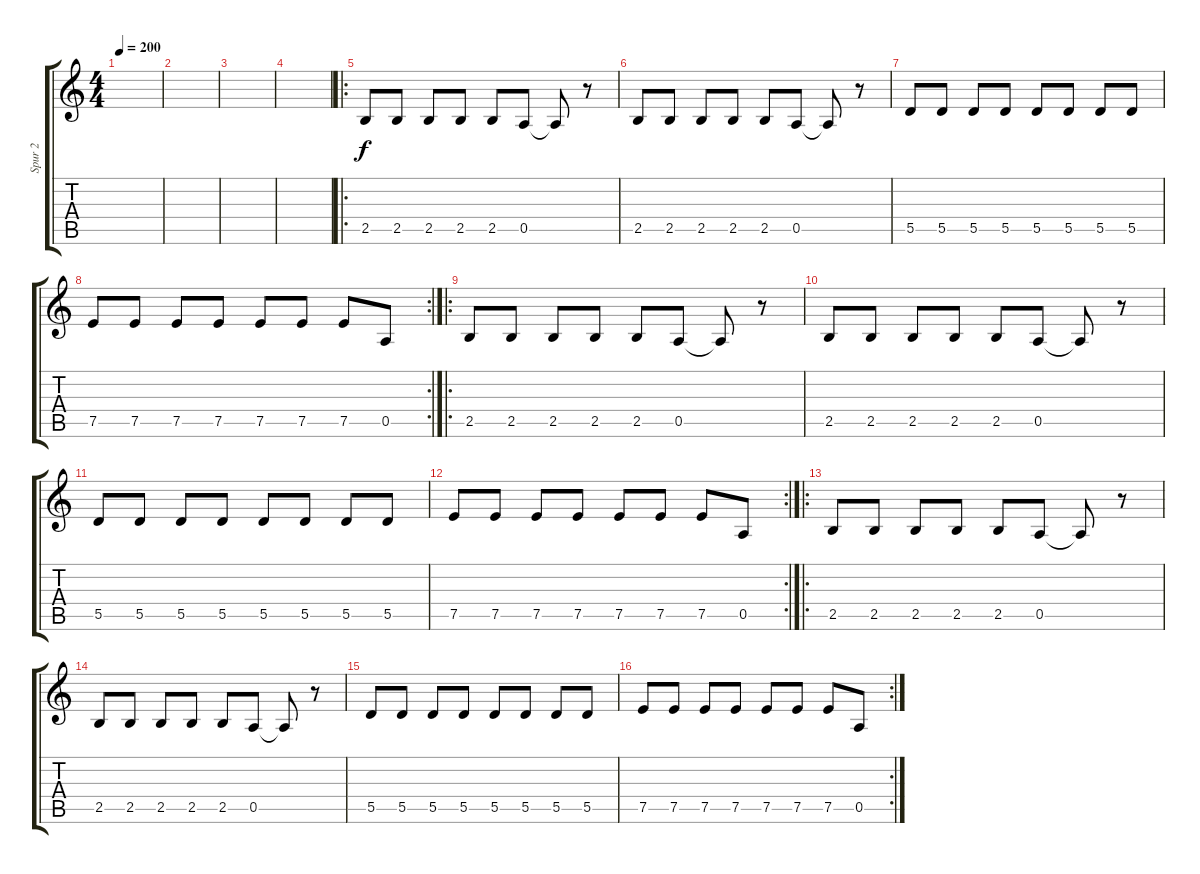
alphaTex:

\track ("Spur 2" "Spur 2") {instrument electricbassfinger}
\staff {score tabs}
\tuning (E4 B3 G3 D3 A2 D2) {hide}
\ts (4 4)
\tempo 200
\clef g2
\ks c
|
|
|
|
\ro
2.5.8 2.5.8 2.5.8 2.5.8 2.5.8 0.5.8 0.5{t}.8 r.8 |
2.5.8 2.5.8 2.5.8 2.5.8 2.5.8 0.5.8 0.5{t}.8 r.8 |
5.5.8 5.5.8 5.5.8 5.5.8 5.5.8 5.5.8 5.5.8 5.5.8 |
\rc 2
7.5.8 7.5.8 7.5.8 7.5.8 7.5.8 7.5.8 7.5.8 0.5.8 |
\ro
2.5.8 2.5.8 2.5.8 2.5.8 2.5.8 0.5.8 0.5{t}.8 r.8 |
2.5.8 2.5.8 2.5.8 2.5.8 2.5.8 0.5.8 0.5{t}.8 r.8 |
5.5.8 5.5.8 5.5.8 5.5.8 5.5.8 5.5.8 5.5.8 5.5.8 |
\rc 2
7.5.8 7.5.8 7.5.8 7.5.8 7.5.8 7.5.8 7.5.8 0.5.8 |
\ro
2.5.8 2.5.8 2.5.8 2.5.8 2.5.8 0.5.8 0.5{t}.8 r.8 |
2.5.8 2.5.8 2.5.8 2.5.8 2.5.8 0.5.8 0.5{t}.8 r.8 |
5.5.8 5.5.8 5.5.8 5.5.8 5.5.8 5.5.8 5.5.8 5.5.8 |
\rc 2
7.5.8 7.5.8 7.5.8 7.5.8 7.5.8 7.5.8 7.5.8 0.5.8
